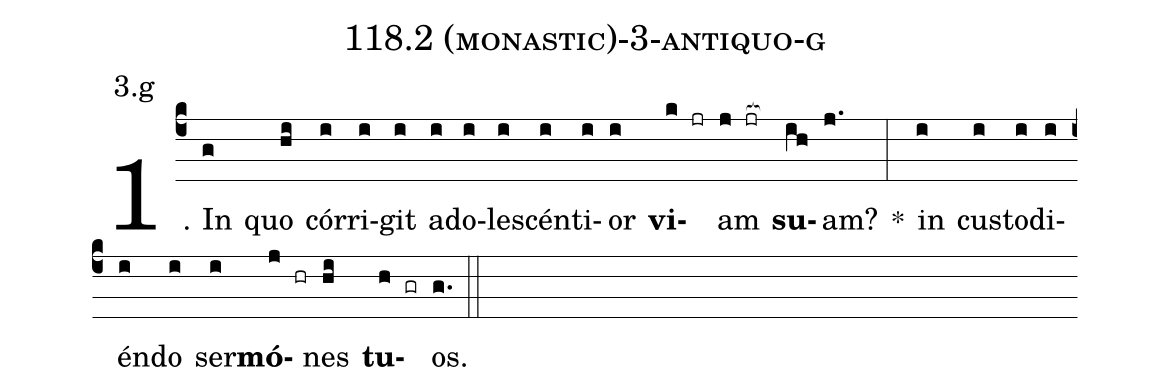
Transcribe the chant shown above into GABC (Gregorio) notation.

name: 118.2 (monastic)-3-antiquo-g;
annotation: 3.g;
%%
(c4)1. In(g) quo(hi) cór(i)ri(i)git(i) ad(i)o(i)le(i)scén(i)ti(i)or(i) <b>vi</b>(k jr)am(j jr[ocb:1{]) <b>su</b>(ih[ocb:0}])am?(j.) *(:) in(i) cus(i)to(i)di(i)én(i)do(i) ser(i)<b>mó</b>(j hr)nes(hi) <b>tu</b>(h gr)os.(g.) (::)
